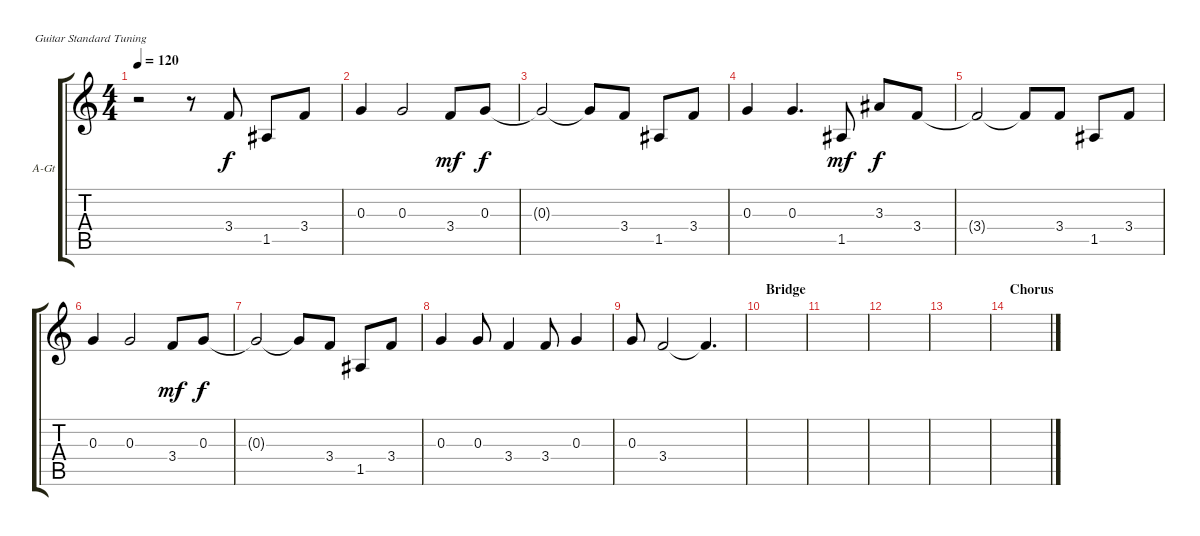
\bracketExtendMode groupsimilarinstruments
\firstSystemTrackNameOrientation horizontal
\otherSystemsTrackNameOrientation horizontal
\track ("Acoustic Guitar" "A-Gt") {instrument acousticguitarnylon}
\staff {score tabs}
\tuning (E4 B3 G3 D3 A2 E2)
\ts (4 4)
\tempo 120
\clef g2
\scale
0.333333
\ks c
r.2{dy f} r.8 3.4.8 1.5.8 3.4.8 |
\scale
0.333333 0.3.4 0.3.2 3.4.8{dy mf} 0.3.8{dy f} |
\scale
0.333333 0.3{t}.2 0.3{t}.8 3.4.8 1.5.8 3.4.8 |
\scale
0.333333 0.3.4 0.3.4{d} 1.5.8{dy mf} 3.3.8{dy f} 3.4.8 |
\scale
0.333333 3.4{t}.2 3.4{t}.8 3.4.8 1.5.8 3.4.8 |
\scale
0.333333 0.3.4 0.3.2 3.4.8{dy mf} 0.3.8{dy f} |
\scale
0.333333 0.3{t}.2 0.3{t}.8 3.4.8 1.5.8 3.4.8 |
\scale
0.333333 0.3.4 0.3.8 3.4.4 3.4.8 0.3.4 |
\scale
0.333333 0.3.8 3.4.2 3.4{t}.4{d} |
\section ("" "Bridge")
|
|
|
|
\section ("" "Chorus")
